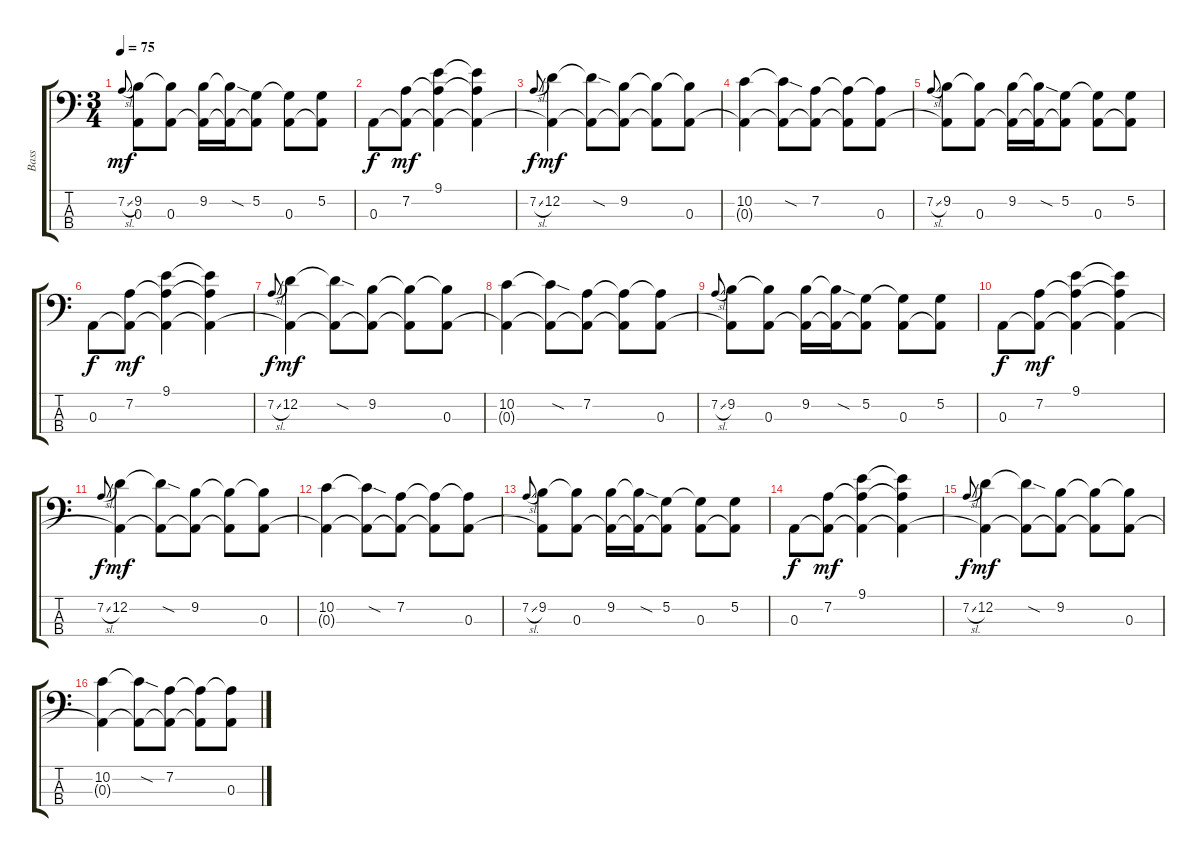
\track ("Bass" "Bass") {instrument electricbassfinger}
\staff {score tabs}
\tuning (G2 D2 A1 D1) {hide}
\ts (3 4)
\tempo 75
\clef f4
\ks c
7.2{sl}.8{gr onbeat dy mf} (9.2 0.3{t}).8 (9.2{t} 0.3).8 (9.2 0.3{t}).16 (9.2{sod t} 0.3{t}).16 (5.2 0.3{t}).8 (5.2{t} 0.3).8 (5.2 0.3{t}).8 |
0.3.8{dy f} (7.2 0.3{t}).8{dy mf} (9.1 7.2{t} 0.3{t}).4 (9.1{t} 7.2{t} 0.3{t}).4 |
7.2{sl}.8{gr onbeat dy f} (12.2 0.3{t}).4{dy mf} (12.2{sod t} 0.3{t}).8 (9.2 0.3{t}).8 (9.2{t} 0.3{t}).8 (9.2{t} 0.3).8 |
(10.2 0.3{t}).4 (10.2{sod t} 0.3{t}).8 (7.2 0.3{t}).8 (7.2{t} 0.3{t}).8 (7.2{t} 0.3).8 |
7.2{sl}.8{gr onbeat} (9.2 0.3{t}).8 (9.2{t} 0.3).8 (9.2 0.3{t}).16 (9.2{sod t} 0.3{t}).16 (5.2 0.3{t}).8 (5.2{t} 0.3).8 (5.2 0.3{t}).8 |
0.3.8{dy f} (7.2 0.3{t}).8{dy mf} (9.1 7.2{t} 0.3{t}).4 (9.1{t} 7.2{t} 0.3{t}).4 |
7.2{sl}.8{gr onbeat dy f} (12.2 0.3{t}).4{dy mf} (12.2{sod t} 0.3{t}).8 (9.2 0.3{t}).8 (9.2{t} 0.3{t}).8 (9.2{t} 0.3).8 |
(10.2 0.3{t}).4 (10.2{sod t} 0.3{t}).8 (7.2 0.3{t}).8 (7.2{t} 0.3{t}).8 (7.2{t} 0.3).8 |
7.2{sl}.8{gr onbeat} (9.2 0.3{t}).8 (9.2{t} 0.3).8 (9.2 0.3{t}).16 (9.2{sod t} 0.3{t}).16 (5.2 0.3{t}).8 (5.2{t} 0.3).8 (5.2 0.3{t}).8 |
0.3.8{dy f} (7.2 0.3{t}).8{dy mf} (9.1 7.2{t} 0.3{t}).4 (9.1{t} 7.2{t} 0.3{t}).4 |
7.2{sl}.8{gr onbeat dy f} (12.2 0.3{t}).4{dy mf} (12.2{sod t} 0.3{t}).8 (9.2 0.3{t}).8 (9.2{t} 0.3{t}).8 (9.2{t} 0.3).8 |
(10.2 0.3{t}).4 (10.2{sod t} 0.3{t}).8 (7.2 0.3{t}).8 (7.2{t} 0.3{t}).8 (7.2{t} 0.3).8 |
7.2{sl}.8{gr onbeat} (9.2 0.3{t}).8 (9.2{t} 0.3).8 (9.2 0.3{t}).16 (9.2{sod t} 0.3{t}).16 (5.2 0.3{t}).8 (5.2{t} 0.3).8 (5.2 0.3{t}).8 |
0.3.8{dy f} (7.2 0.3{t}).8{dy mf} (9.1 7.2{t} 0.3{t}).4 (9.1{t} 7.2{t} 0.3{t}).4 |
7.2{sl}.8{gr onbeat dy f} (12.2 0.3{t}).4{dy mf} (12.2{sod t} 0.3{t}).8 (9.2 0.3{t}).8 (9.2{t} 0.3{t}).8 (9.2{t} 0.3).8 |
(10.2 0.3{t}).4 (10.2{sod t} 0.3{t}).8 (7.2 0.3{t}).8 (7.2{t} 0.3{t}).8 (7.2{t} 0.3).8
